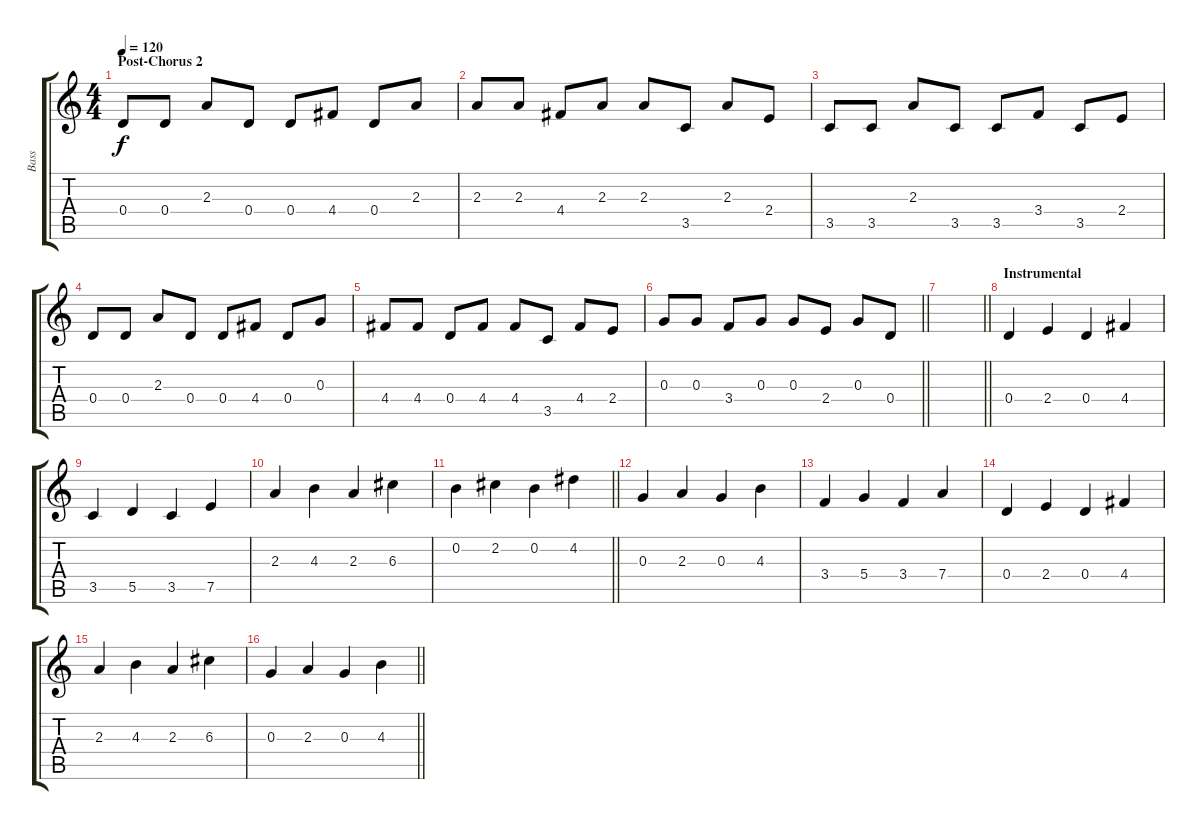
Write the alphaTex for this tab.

\track ("Bass" "Bass") {instrument electricbassfinger}
\staff {score tabs}
\tuning (E4 B3 G3 D3 A2 E2) {hide}
\ts (4 4)
\section ("" "Post-Chorus 2")
\tempo 120
\clef g2
\ks c
0.4.8{dy f} 0.4.8 2.3.8 0.4.8 0.4.8 4.4.8 0.4.8 2.3.8 |
2.3.8 2.3.8 4.4.8 2.3.8 2.3.8 3.5.8 2.3.8 2.4.8 |
3.5.8 3.5.8 2.3.8 3.5.8 3.5.8 3.4.8 3.5.8 2.4.8 |
0.4.8 0.4.8 2.3.8 0.4.8 0.4.8 4.4.8 0.4.8 0.3.8 |
4.4.8 4.4.8 0.4.8 4.4.8 4.4.8 3.5.8 4.4.8 2.4.8 |
\barLineRight lightlight
0.3.8 0.3.8 3.4.8 0.3.8 0.3.8 2.4.8 0.3.8 0.4.8 |
\barLineRight lightlight
|
\section ("" "Instrumental")
0.4.4 2.4.4 0.4.4 4.4.4 |
3.5.4 5.5.4 3.5.4 7.5.4 |
2.3.4 4.3.4 2.3.4 6.3.4 |
\barLineRight lightlight
0.2.4 2.2.4 0.2.4 4.2.4 |
0.3.4 2.3.4 0.3.4 4.3.4 |
3.4.4 5.4.4 3.4.4 7.4.4 |
0.4.4 2.4.4 0.4.4 4.4.4 |
2.3.4 4.3.4 2.3.4 6.3.4 |
\barLineRight lightlight
0.3.4 2.3.4 0.3.4 4.3.4
